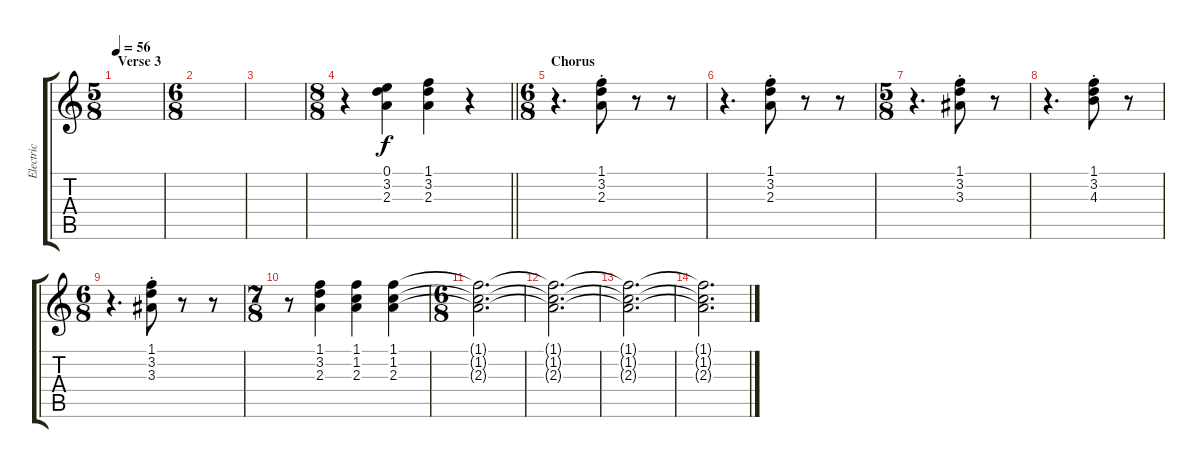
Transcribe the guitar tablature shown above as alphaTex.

\track ("Electric" "Electric") {instrument overdrivenguitar}
\staff {score tabs}
\tuning (E4 B3 G3 D3 A2 E2) {hide}
\ts (5 8)
\section ("" "Verse 3")
\tempo 56
\clef g2
\ks c
|
\ts (6 8)
|
|
\ts (8 8)
\barLineRight lightlight
r.4 (0.1 3.2 2.3).4 (1.1 3.2 2.3).4 r.4 |
\ts (6 8)
\section ("" "Chorus")
r.4{d} (1.1{st} 3.2{st} 2.3{st}).8 r.8 r.8 |
r.4{d} (1.1{st} 3.2{st} 2.3{st}).8 r.8 r.8 |
\ts (5 8)
r.4{d} (1.1{st} 3.2{st} 3.3{st}).8 r.8 |
r.4{d} (1.1{st} 3.2{st} 4.3{st}).8 r.8 |
\ts (6 8)
r.4{d} (1.1{st} 3.2{st} 3.3{st}).8 r.8 r.8 |
\ts (7 8)
r.8 (1.1 3.2 2.3).4 (1.1 1.2 2.3).4 (1.1 1.2 2.3).4 |
\ts (6 8)
(1.1{t} 1.2{t} 2.3{t}).2{d} |
(1.1{t} 1.2{t} 2.3{t}).2{d} |
(1.1{t} 1.2{t} 2.3{t}).2{d} |
(1.1{t} 1.2{t} 2.3{t}).2{d}
